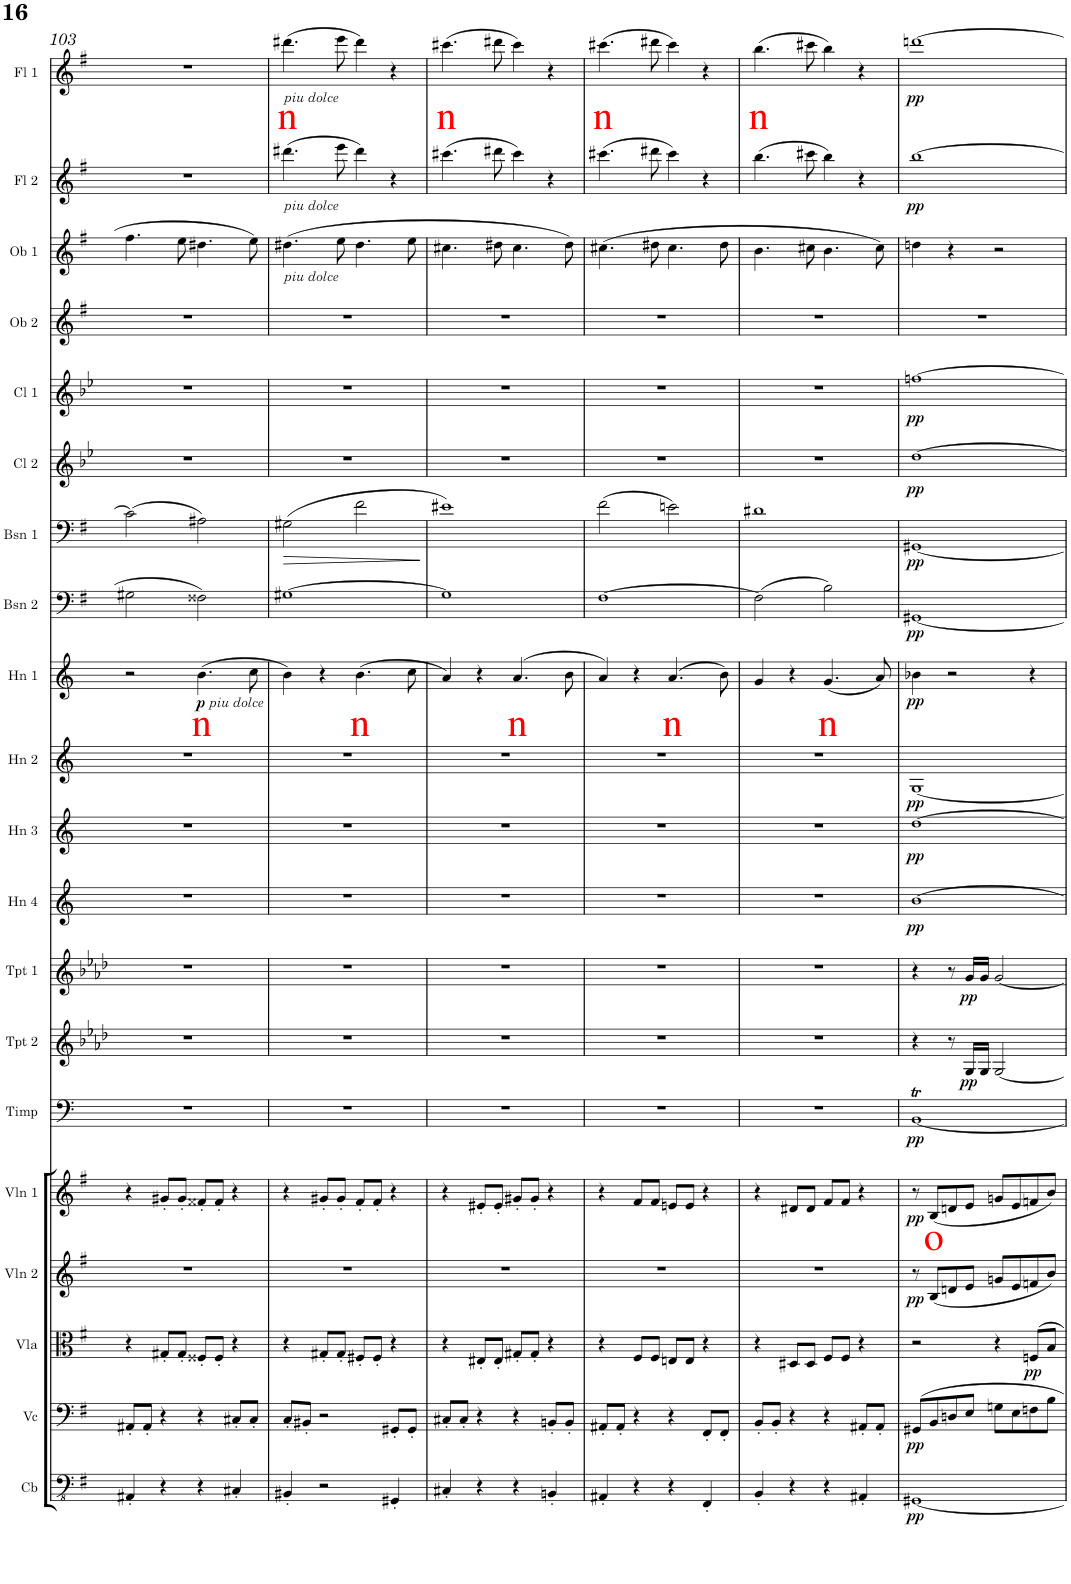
**kern	**dynam	**kern	**dynam	**kern	**dynam	**kern	**dynam	**kern	**text	**dynam	**kern	**dynam	**kern	**dynam	**kern	**dynam	**kern	**dynam	**kern	**dynam	**kern	**dynam	**kern	**text	**dynam	**kern	**dynam	**kern	**dynam	**kern	**dynam	**kern	**dynam	**kern	**kern	**kern	**dynam	**kern	**text	**dynam
*part20	*part20	*part19	*part19	*part18	*part18	*part17	*part17	*part16	*part16	*part16	*part15	*part15	*part14	*part14	*part13	*part13	*part12	*part12	*part11	*part11	*part10	*part10	*part9	*part9	*part9	*part8	*part8	*part7	*part7	*part6	*part6	*part5	*part5	*part4	*part3	*part2	*part2	*part1	*part1	*part1
*staff20	*staff20	*staff19	*staff19	*staff18	*staff18	*staff17	*staff17	*staff16	*staff16	*staff16	*staff15	*staff15	*staff14	*staff14	*staff13	*staff13	*staff12	*staff12	*staff11	*staff11	*staff10	*staff10	*staff9	*staff9	*staff9	*staff8	*staff8	*staff7	*staff7	*staff6	*staff6	*staff5	*staff5	*staff4	*staff3	*staff2	*staff2	*staff1	*staff1	*staff1
*I"Contrabass	*	*I"Violoncello	*	*I"Viola	*	*I"Violin 2	*	*I"Violin 1	*	*	*I"Timpani	*	*I"E Trumpet 2	*	*I"E Trumpet 1	*	*I"C Horn 4	*	*I"C Horn 3	*	*I"E Horn 2	*	*I"E Horn 1	*	*	*I"Bassoon 2	*	*I"Bassoon 1	*	*I"A Clarinet 2	*	*I"A Clarinet 1	*	*I"Oboe 2	*I"Oboe 1	*I"Flute 2	*	*I"Flute 1	*	*
*I'Cb	*	*I'Vc	*	*I'Vla	*	*I'Vln 2	*	*I'Vln 1	*	*	*I'Timp	*	*I'Tpt 2	*	*I'Tpt 1	*	*I'Hn 4	*	*I'Hn 3	*	*I'Hn 2	*	*I'Hn 1	*	*	*I'Bsn 2	*	*I'Bsn 1	*	*I'Cl 2	*	*I'Cl 1	*	*I'Ob 2	*I'Ob 1	*I'Fl 2	*	*I'Fl 1	*	*
!!LO:PB:g=z
*clefFv4	*	*clefF4	*	*clefC3	*	*clefG2	*	*clefG2	*	*	*clefF4	*	*clefG2	*	*clefG2	*	*clefG2	*	*clefG2	*	*clefG2	*	*clefG2	*	*	*clefF4	*	*clefF4	*	*clefG2	*	*clefG2	*	*clefG2	*clefG2	*clefG2	*	*clefG2	*	*
*Trd7c12	*	*	*	*	*	*	*	*	*	*	*	*	*Trd-2c-4	*	*Trd-2c-4	*	*Trd7c12	*	*Trd7c12	*	*Trd5c8	*	*Trd5c8	*	*	*	*	*	*	*Trd2c3	*	*Trd2c3	*	*	*	*	*	*	*	*
*k[f#]	*	*k[f#]	*	*k[f#]	*	*k[f#]	*	*k[f#]	*	*	*k[]	*	*k[b-e-a-d-]	*	*k[b-e-a-d-]	*	*k[]	*	*k[]	*	*k[]	*	*k[]	*	*	*k[f#]	*	*k[f#]	*	*k[b-e-]	*	*k[b-e-]	*	*k[f#]	*k[f#]	*k[f#]	*	*k[f#]	*	*
*M2/2	*	*M2/2	*	*M2/2	*	*M2/2	*	*M2/2	*	*	*M2/2	*	*M2/2	*	*M2/2	*	*M2/2	*	*M2/2	*	*M2/2	*	*M2/2	*	*	*M2/2	*	*M2/2	*	*M2/2	*	*M2/2	*	*M2/2	*M2/2	*M2/2	*	*M2/2	*	*
*met(c|)	*	*met(c|)	*	*met(c|)	*	*met(c|)	*	*met(c|)	*	*	*met(c|)	*	*met(c|)	*	*met(c|)	*	*met(c|)	*	*met(c|)	*	*met(c|)	*	*met(c|)	*	*	*met(c|)	*	*met(c|)	*	*met(c|)	*	*met(c|)	*	*met(c|)	*met(c|)	*met(c|)	*	*met(c|)	*	*
=103	=103	=103	=103	=103	=103	=103	=103	=103	=103	=103	=103	=103	=103	=103	=103	=103	=103	=103	=103	=103	=103	=103	=103	=103	=103	=103	=103	=103	=103	=103	=103	=103	=103	=103	=103	=103	=103	=103	=103	=103
4AAA#X'/	.	8AA#X'/L	.	4r	.	1r	.	4r	.	.	1r	.	1r	.	1r	.	1r	.	1r	.	1r	.	2r	.	.	2G#X\	.	(2c#\]	.	1r	.	1r	.	1r	4.ff#\	1r	.	1r	.	.
.	.	8AA#'/J	.	.	.	.	.	.	.	.	.	.	.	.	.	.	.	.	.	.	.	.	.	.	.	.	.	.	.	.	.	.	.	.	.	.	.	.	.	.
4r	.	4r	.	8G#X'/L	.	.	.	8g#X'/L	.	.	.	.	.	.	.	.	.	.	.	.	.	.	.	.	.	.	.	.	.	.	.	.	.	.	.	.	.	.	.	.
.	.	.	.	8G#'/J	.	.	.	8g#'/J	.	.	.	.	.	.	.	.	.	.	.	.	.	.	.	.	.	.	.	.	.	.	.	.	.	.	8ee\	.	.	.	.	.
!	!	!	!	!	!	!	!	!	!	!	!	!	!	!	!	!	!	!	!	!	!	!	!LO:TX:b:i:t=piu dolce	!	!	!	!	!	!	!	!	!	!	!	!	!	!	!	!	!
!	!	!	!	!	!	!	!	!	!	!	!	!	!	!	!	!	!	!	!	!	!	!	!	!LO:LY:b:color=#FF0000	!LO:DY:b	!	!	!	!	!	!	!	!	!	!	!	!	!	!	!
4r	.	4r	.	8F##X'/L	.	.	.	8f##X'/L	.	.	.	.	.	.	.	.	.	.	.	.	.	.	(4.b\	n	p	2F##X\	.	2A#X\)	.	.	.	.	.	.	4.dd#X\	.	.	.	.	.
.	.	.	.	8F##'/J	.	.	.	8f##'/J	.	.	.	.	.	.	.	.	.	.	.	.	.	.	.	.	.	.	.	.	.	.	.	.	.	.	.	.	.	.	.	.
4CC#X'/	.	8C#X'/L	.	4r	.	.	.	4r	.	.	.	.	.	.	.	.	.	.	.	.	.	.	.	.	.	.	.	.	.	.	.	.	.	.	.	.	.	.	.	.
.	.	8C#'/J	.	.	.	.	.	.	.	.	.	.	.	.	.	.	.	.	.	.	.	.	8cc\	.	.	.	.	.	.	.	.	.	.	.	8ee\	.	.	.	.	.
=104	=104	=104	=104	=104	=104	=104	=104	=104	=104	=104	=104	=104	=104	=104	=104	=104	=104	=104	=104	=104	=104	=104	=104	=104	=104	=104	=104	=104	=104	=104	=104	=104	=104	=104	=104	=104	=104	=104	=104	=104
!	!	!	!	!	!	!	!	!	!	!	!	!	!	!	!	!	!	!	!	!	!	!	!	!	!	!	!	!	!	!	!	!	!	!	!	!	!	!LO:TX:b:i:t=piu dolce	!	!
!	!	!	!	!	!	!	!	!	!	!	!	!	!	!	!	!	!	!	!	!	!	!	!	!	!	!	!	!	!	!	!	!	!	!	!	!LO:TX:b:i:t=piu dolce	!	!	!	!
!	!	!	!	!	!	!	!	!	!	!	!	!	!	!	!	!	!	!	!	!	!	!	!	!	!	!	!	!	!	!	!	!	!	!	!LO:TX:b:i:t=piu dolce	!	!	!	!	!
!	!	!	!	!	!	!	!	!	!	!	!	!	!	!	!	!	!	!	!	!	!	!	!	!	!	!	!	!	!LO:HP:b	!	!	!	!	!	!	!	!	!	!LO:LY:b:color=#FF0000	!
4BBB#X'/	.	8C'/L	.	4r	.	1r	.	4r	.	.	1r	.	1r	.	1r	.	1r	.	1r	.	1r	.	4b\)	.	.	[1G#X	.	(2G#X\	>	1r	.	1r	.	1r	(4.dd#X\	(4.ddd#X\	.	(4.ddd#X\	n	.
.	.	8BB#X'/J	.	.	.	.	.	.	.	.	.	.	.	.	.	.	.	.	.	.	.	.	.	.	.	.	.	.	.	.	.	.	.	.	.	.	.	.	.	.
2r	.	2r	.	8G#X'/L	.	.	.	8g#X'/L	.	.	.	.	.	.	.	.	.	.	.	.	.	.	4r	.	.	.	.	.	.	.	.	.	.	.	.	.	.	.	.	.
.	.	.	.	8G#'/J	.	.	.	8g#'/J	.	.	.	.	.	.	.	.	.	.	.	.	.	.	.	.	.	.	.	.	.	.	.	.	.	.	8ee\	8eee\	.	8eee\	.	.
!	!	!	!	!	!	!	!	!	!	!	!	!	!	!	!	!	!	!	!	!	!	!	!	!LO:LY:b:color=#FF0000	!	!	!	!	!	!	!	!	!	!	!	!	!	!	!	!
.	.	.	.	8F#X'/L	.	.	.	8f#'/L	.	.	.	.	.	.	.	.	.	.	.	.	.	.	(4.b\	n	.	.	.	2f#\	.	.	.	.	.	.	4.dd#\	4ddd#\)	.	4ddd#\)	.	.
.	.	.	.	8F#'/J	.	.	.	8f#'/J	.	.	.	.	.	.	.	.	.	.	.	.	.	.	.	.	.	.	.	.	.	.	.	.	.	.	.	.	.	.	.	.
4GGG#X'/	.	8GG#X'/L	.	4r	.	.	.	4r	.	.	.	.	.	.	.	.	.	.	.	.	.	.	.	.	.	.	.	.	.	.	.	.	.	.	.	4r	.	4r	.	.
.	.	8GG#'/J	.	.	.	.	.	.	.	.	.	.	.	.	.	.	.	.	.	.	.	.	8cc\	.	.	.	.	.	.	.	.	.	.	.	8ee\	.	.	.	.	.
.	.	.	.	.	.	.	.	.	.	.	.	.	.	.	.	.	.	.	.	.	.	.	.	.	.	.	.	.	]	.	.	.	.	.	.	.	.	.	.	.
=105	=105	=105	=105	=105	=105	=105	=105	=105	=105	=105	=105	=105	=105	=105	=105	=105	=105	=105	=105	=105	=105	=105	=105	=105	=105	=105	=105	=105	=105	=105	=105	=105	=105	=105	=105	=105	=105	=105	=105	=105
!	!	!	!	!	!	!	!	!	!	!	!	!	!	!	!	!	!	!	!	!	!	!	!	!	!	!	!	!	!	!	!	!	!	!	!	!	!	!	!LO:LY:b:color=#FF0000	!
4CC#X'/	.	8C#X'/L	.	4r	.	1r	.	4r	.	.	1r	.	1r	.	1r	.	1r	.	1r	.	1r	.	4a/)	.	.	1G#]	.	1e#X)	.	1r	.	1r	.	1r	4.cc#X\	(4.ccc#X\	.	(4.ccc#X\	n	.
.	.	8C#'/J	.	.	.	.	.	.	.	.	.	.	.	.	.	.	.	.	.	.	.	.	.	.	.	.	.	.	.	.	.	.	.	.	.	.	.	.	.	.
4r	.	4r	.	8E#X'/L	.	.	.	8e#X'/L	.	.	.	.	.	.	.	.	.	.	.	.	.	.	4r	.	.	.	.	.	.	.	.	.	.	.	.	.	.	.	.	.
.	.	.	.	8E#'/J	.	.	.	8e#'/J	.	.	.	.	.	.	.	.	.	.	.	.	.	.	.	.	.	.	.	.	.	.	.	.	.	.	8dd#X\	8ddd#X\	.	8ddd#X\	.	.
!	!	!	!	!	!	!	!	!	!	!	!	!	!	!	!	!	!	!	!	!	!	!	!	!LO:LY:b:color=#FF0000	!	!	!	!	!	!	!	!	!	!	!	!	!	!	!	!
4r	.	4r	.	8G#X'/L	.	.	.	8g#X'/L	.	.	.	.	.	.	.	.	.	.	.	.	.	.	(4.a/	n	.	.	.	.	.	.	.	.	.	.	4.cc#\	4ccc#\)	.	4ccc#\)	.	.
.	.	.	.	8G#'/J	.	.	.	8g#'/J	.	.	.	.	.	.	.	.	.	.	.	.	.	.	.	.	.	.	.	.	.	.	.	.	.	.	.	.	.	.	.	.
4BBBn'/	.	8BBn'/L	.	4r	.	.	.	4r	.	.	.	.	.	.	.	.	.	.	.	.	.	.	.	.	.	.	.	.	.	.	.	.	.	.	.	4r	.	4r	.	.
.	.	8BB'/J	.	.	.	.	.	.	.	.	.	.	.	.	.	.	.	.	.	.	.	.	8b\	.	.	.	.	.	.	.	.	.	.	.	8dd#\)	.	.	.	.	.
=106	=106	=106	=106	=106	=106	=106	=106	=106	=106	=106	=106	=106	=106	=106	=106	=106	=106	=106	=106	=106	=106	=106	=106	=106	=106	=106	=106	=106	=106	=106	=106	=106	=106	=106	=106	=106	=106	=106	=106	=106
!	!	!	!	!	!	!	!	!	!	!	!	!	!	!	!	!	!	!	!	!	!	!	!	!	!	!	!	!	!	!	!	!	!	!	!	!	!	!	!LO:LY:b:color=#FF0000	!
4AAA#X'/	.	8AA#X'/L	.	4r	.	1r	.	4r	.	.	1r	.	1r	.	1r	.	1r	.	1r	.	1r	.	4a/)	.	.	[1F#	.	(2f#\	.	1r	.	1r	.	1r	(4.cc#X\	(4.ccc#X\	.	(4.ccc#X\	n	.
.	.	8AA#'/J	.	.	.	.	.	.	.	.	.	.	.	.	.	.	.	.	.	.	.	.	.	.	.	.	.	.	.	.	.	.	.	.	.	.	.	.	.	.
4r	.	4r	.	8F#/L	.	.	.	8f#/L	.	.	.	.	.	.	.	.	.	.	.	.	.	.	4r	.	.	.	.	.	.	.	.	.	.	.	.	.	.	.	.	.
.	.	.	.	8F#/J	.	.	.	8f#/J	.	.	.	.	.	.	.	.	.	.	.	.	.	.	.	.	.	.	.	.	.	.	.	.	.	.	8dd#X\	8ddd#X\	.	8ddd#X\	.	.
!	!	!	!	!	!	!	!	!	!	!	!	!	!	!	!	!	!	!	!	!	!	!	!	!LO:LY:b:color=#FF0000	!	!	!	!	!	!	!	!	!	!	!	!	!	!	!	!
4r	.	4r	.	8En/L	.	.	.	8en/L	.	.	.	.	.	.	.	.	.	.	.	.	.	.	(4.a/	n	.	.	.	2en\)	.	.	.	.	.	.	4.cc#\	4ccc#\)	.	4ccc#\)	.	.
.	.	.	.	8E/J	.	.	.	8e/J	.	.	.	.	.	.	.	.	.	.	.	.	.	.	.	.	.	.	.	.	.	.	.	.	.	.	.	.	.	.	.	.
4FFF#'/	.	8FF#'/L	.	4r	.	.	.	4r	.	.	.	.	.	.	.	.	.	.	.	.	.	.	.	.	.	.	.	.	.	.	.	.	.	.	.	4r	.	4r	.	.
.	.	8FF#'/J	.	.	.	.	.	.	.	.	.	.	.	.	.	.	.	.	.	.	.	.	8b\)	.	.	.	.	.	.	.	.	.	.	.	8dd#\	.	.	.	.	.
=107	=107	=107	=107	=107	=107	=107	=107	=107	=107	=107	=107	=107	=107	=107	=107	=107	=107	=107	=107	=107	=107	=107	=107	=107	=107	=107	=107	=107	=107	=107	=107	=107	=107	=107	=107	=107	=107	=107	=107	=107
!	!	!	!	!	!	!	!	!	!	!	!	!	!	!	!	!	!	!	!	!	!	!	!	!	!	!	!	!	!	!	!	!	!	!	!	!	!	!	!LO:LY:b:color=#FF0000	!
4BBB'/	.	8BB'/L	.	4r	.	1r	.	4r	.	.	1r	.	1r	.	1r	.	1r	.	1r	.	1r	.	4g/	.	.	(2F#\]	.	1d#X	.	1r	.	1r	.	1r	4.b\	(4.bb\	.	(4.bb\	n	.
.	.	8BB'/J	.	.	.	.	.	.	.	.	.	.	.	.	.	.	.	.	.	.	.	.	.	.	.	.	.	.	.	.	.	.	.	.	.	.	.	.	.	.
4r	.	4r	.	8D#X/L	.	.	.	8d#X/L	.	.	.	.	.	.	.	.	.	.	.	.	.	.	4r	.	.	.	.	.	.	.	.	.	.	.	.	.	.	.	.	.
.	.	.	.	8D#/J	.	.	.	8d#/J	.	.	.	.	.	.	.	.	.	.	.	.	.	.	.	.	.	.	.	.	.	.	.	.	.	.	8cc#X\	8ccc#X\	.	8ccc#X\	.	.
!	!	!	!	!	!	!	!	!	!	!	!	!	!	!	!	!	!	!	!	!	!	!	!	!LO:LY:b:color=#FF0000	!	!	!	!	!	!	!	!	!	!	!	!	!	!	!	!
4r	.	4r	.	8F#/L	.	.	.	8f#/L	.	.	.	.	.	.	.	.	.	.	.	.	.	.	(4.g/	n	.	2B\)	.	.	.	.	.	.	.	.	4.b\	4bb\)	.	4bb\)	.	.
.	.	.	.	8F#/J	.	.	.	8f#/J	.	.	.	.	.	.	.	.	.	.	.	.	.	.	.	.	.	.	.	.	.	.	.	.	.	.	.	.	.	.	.	.
4AAA#X'/	.	8AA#X'/L	.	4r	.	.	.	4r	.	.	.	.	.	.	.	.	.	.	.	.	.	.	.	.	.	.	.	.	.	.	.	.	.	.	.	4r	.	4r	.	.
.	.	8AA#'/J	.	.	.	.	.	.	.	.	.	.	.	.	.	.	.	.	.	.	.	.	8a/)	.	.	.	.	.	.	.	.	.	.	.	8cc#\)	.	.	.	.	.
=108	=108	=108	=108	=108	=108	=108	=108	=108	=108	=108	=108	=108	=108	=108	=108	=108	=108	=108	=108	=108	=108	=108	=108	=108	=108	=108	=108	=108	=108	=108	=108	=108	=108	=108	=108	=108	=108	=108	=108	=108
!	!LO:DY:b	!	!LO:DY:b	!	!	!	!LO:DY:b	!	!	!LO:DY:b	!	!LO:DY:b	!	!	!	!	!	!LO:DY:b	!	!LO:DY:b	!	!LO:DY:b	!	!	!LO:DY:b	!	!LO:DY:b	!	!LO:DY:b	!	!LO:DY:b	!	!LO:DY:b	!	!	!	!LO:DY:b	!	!	!LO:DY:b
[1GGG#X	pp	8GG#X/L	pp	2r	.	8r	pp	8r	.	pp	[1BB>	pp	4r	.	4r	.	[1b	pp	[1dd	pp	[1G	pp	4b-X\	.	pp	[1GG#X	pp	[1GG#X	pp	[1dd	pp	[1ffn	pp	1r	4ddn\	[1bb	pp	[1dddn	.	pp
!	!	!	!	!	!	!	!	!	!LO:LY:b:color=#FF0000	!	!	!	!	!	!	!	!	!	!	!	!	!	!	!	!	!	!	!	!	!	!	!	!	!	!	!	!	!	!	!
.	.	8BB/	.	.	.	(8B/L	.	(8B/L	o	.	.	.	.	.	.	.	.	.	.	.	.	.	.	.	.	.	.	.	.	.	.	.	.	.	.	.	.	.	.	.
.	.	8Dn/	.	.	.	8dn/	.	8dn/	.	.	.	.	8r	.	8r	.	.	.	.	.	.	.	2r	.	.	.	.	.	.	.	.	.	.	.	4r	.	.	.	.	.
!	!	!	!	!	!	!	!	!	!	!	!	!	!	!LO:DY:b	!	!LO:DY:b	!	!	!	!	!	!	!	!	!	!	!	!	!	!	!	!	!	!	!	!	!	!	!	!
.	.	8E/J	.	.	.	8e/J	.	8e/J	.	.	.	.	16G/LL	pp	16g/LL	pp	.	.	.	.	.	.	.	.	.	.	.	.	.	.	.	.	.	.	.	.	.	.	.	.
.	.	.	.	.	.	.	.	.	.	.	.	.	16G/JJ	.	16g/JJ	.	.	.	.	.	.	.	.	.	.	.	.	.	.	.	.	.	.	.	.	.	.	.	.	.
.	.	8Gn\L	.	4r	.	8gn/L	.	8gn/L	.	.	.	.	[2G/	.	[2g/	.	.	.	.	.	.	.	.	.	.	.	.	.	.	.	.	.	.	.	2r	.	.	.	.	.
.	.	8E\	.	.	.	8e/	.	8e/	.	.	.	.	.	.	.	.	.	.	.	.	.	.	.	.	.	.	.	.	.	.	.	.	.	.	.	.	.	.	.	.
!	!	!	!	!	!LO:DY:b	!	!	!	!	!	!	!	!	!	!	!	!	!	!	!	!	!	!	!	!	!	!	!	!	!	!	!	!	!	!	!	!	!	!	!
.	.	8Fn\	.	8Fn/L	pp	8fn/	.	8fn/	.	.	.	.	.	.	.	.	.	.	.	.	.	.	4r	.	.	.	.	.	.	.	.	.	.	.	.	.	.	.	.	.
.	.	8B\J	.	8B/J	.	8b/J)	.	8b/J)	.	.	.	.	.	.	.	.	.	.	.	.	.	.	.	.	.	.	.	.	.	.	.	.	.	.	.	.	.	.	.	.
=	=	=	=	=	=	=	=	=	=	=	=	=	=	=	=	=	=	=	=	=	=	=	=	=	=	=	=	=	=	=	=	=	=	=	=	=	=	=	=	=
*-	*-	*-	*-	*-	*-	*-	*-	*-	*-	*-	*-	*-	*-	*-	*-	*-	*-	*-	*-	*-	*-	*-	*-	*-	*-	*-	*-	*-	*-	*-	*-	*-	*-	*-	*-	*-	*-	*-	*-	*-
